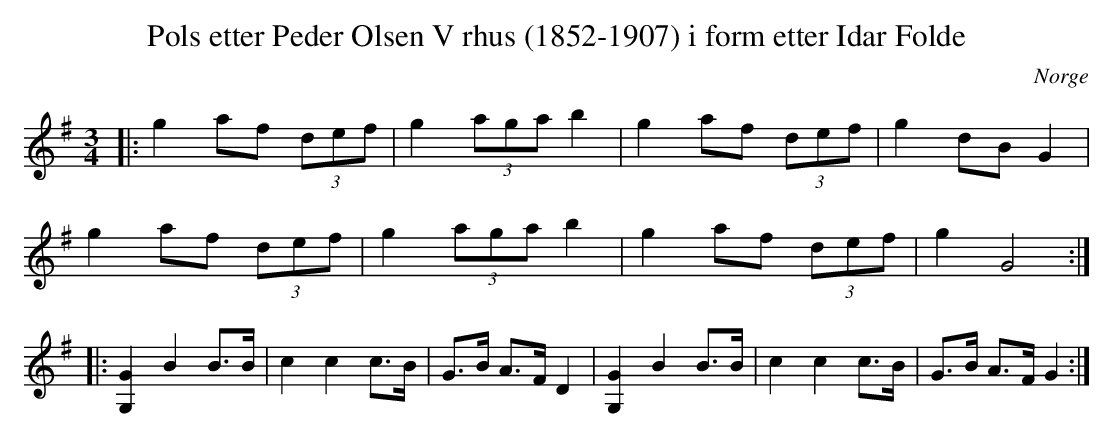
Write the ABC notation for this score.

X:1
T:Pols etter Peder Olsen V rhus (1852-1907) i form etter Idar Folde
O:Norge
M:3/4
L:1/8
K:G
|: g2 af (3def | g2 (3aga b2 | g2 af (3def | g2 dB G2 |
   g2 af (3def | g2 (3aga b2 | g2 af (3def | g2 G4 :|
|: [G,G]2B2 B>B  | c2 c2 c>B | G>B A>F D2 | [G,G]2B2 B>B  | c2 c2 c>B | G>B A>F G2 :|
